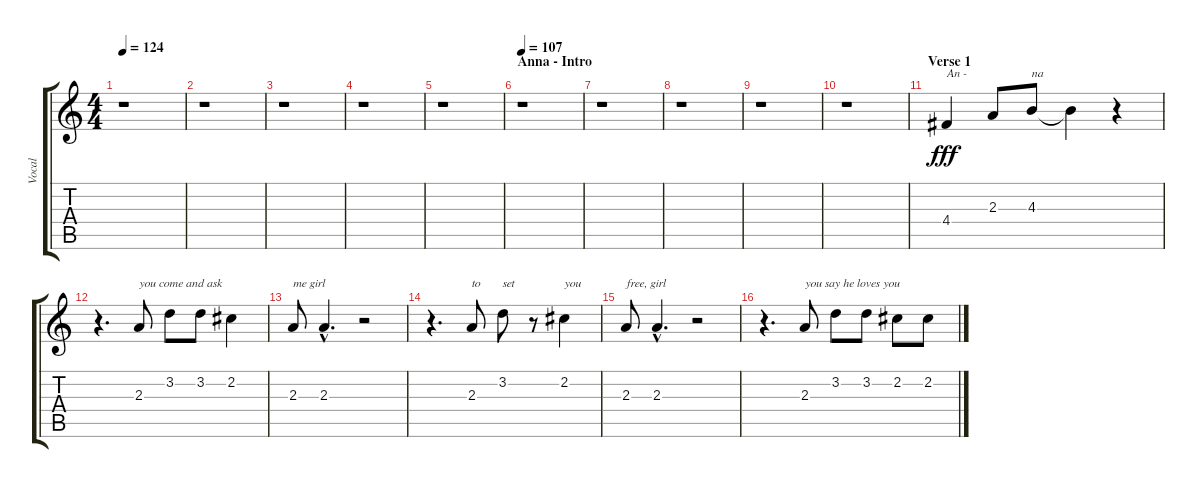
\track ("Vocal" "Vocal") {instrument acousticguitarnylon}
\staff {score tabs}
\tuning (E4 B3 G3 D3 A2 E2) {hide}
\ts (4 4)
\tempo 124
\clef g2
\ks c
r.1{dy fff} |
r.1 |
r.1 |
r.1 |
r.1 |
\section ("" "Anna - Intro")
\tempo 107
r.1 |
r.1 |
r.1 |
r.1 |
r.1 |
\section ("" "Verse 1")
4.4.4{txt "An -" volume 16 instrument altosax} 2.3.8 4.3.8{txt "na"} 4.3{t}.4 r.4 |
r.4{d} 2.3.8{txt "you come and ask"} 3.2.8 3.2.8 2.2.4 |
2.3.8{txt "me girl"} 2.3{hac}.4{d} r.2 |
r.4{d} 2.3.8{txt "to"} 3.2.8{txt "set"} r.8 2.2.4{txt "you"} |
2.3.8{txt "free, girl"} 2.3{hac}.4{d} r.2 |
r.4{d} 2.3.8{txt "you say he loves you"} 3.2.8 3.2.8 2.2.8 2.2.8
